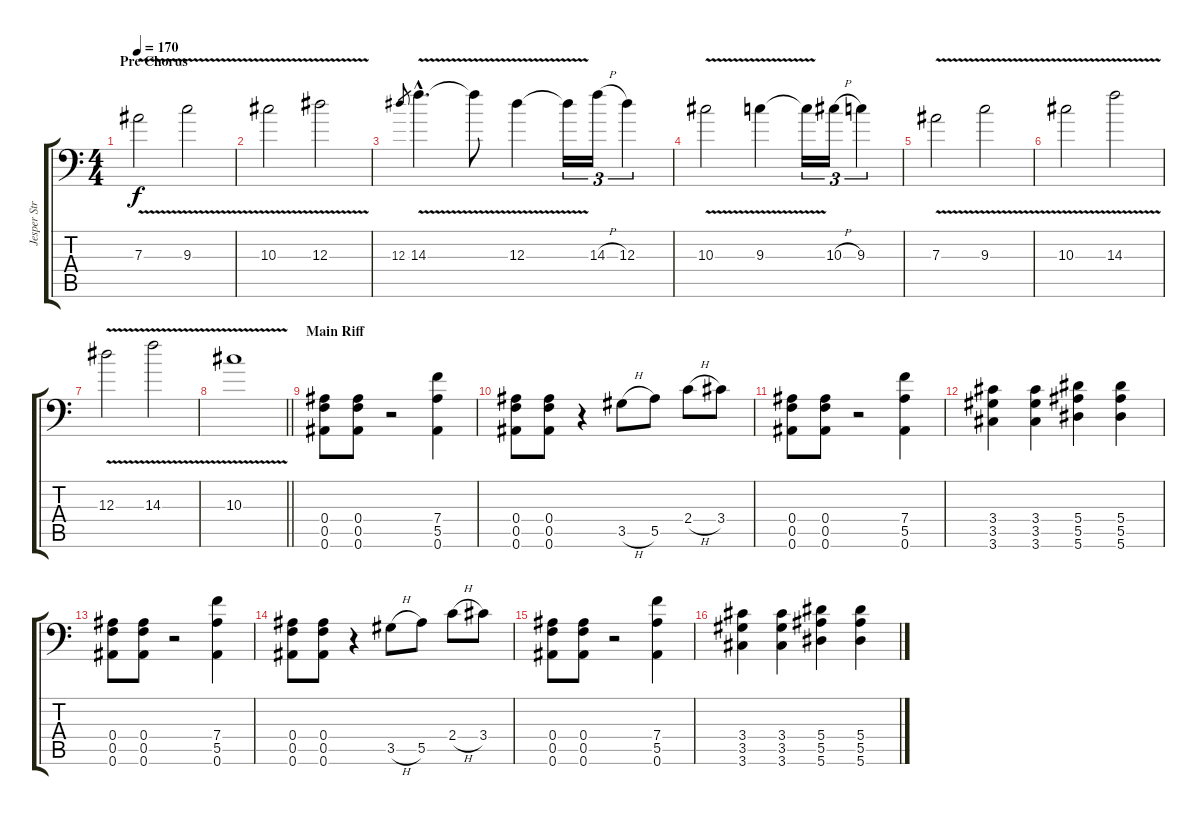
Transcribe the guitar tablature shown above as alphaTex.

\track ("Jesper Strömblad" "Jesper Str") {instrument distortionguitar}
\staff {score tabs}
\tuning (C4 G3 Eb3 Bb2 F2 Bb1) {hide}
\ts (4 4)
\section ("" "Pre Chorus")
\tempo 170
\clef f4
\ks c
7.3{v}.2{dy f} 9.3{v}.2 |
10.3{v}.2 12.3{v}.2 |
12.3.8{gr} 14.3{v hac}.4{d} 14.3{t}.8 12.3{v}.4 12.3{t}.16{tu (3 2)} 14.3{h}.16{tu (3 2)} 12.3.4{tu (3 2)} |
10.3{v}.2 9.3{v}.4 9.3{t}.16{tu (3 2)} 10.3{h}.16{tu (3 2)} 9.3.4{tu (3 2)} |
7.3{v}.2 9.3{v}.2 |
10.3{v}.2 14.3{v}.2 |
12.3{v}.2 14.3{v}.2 |
\barLineRight lightlight
10.3{v}.1 |
\section ("" "Main Riff")
(0.4 0.5 0.6).8 (0.4 0.5 0.6).8 r.2 (7.4 5.5 0.6).4 |
(0.4 0.5 0.6).8 (0.4 0.5 0.6).8 r.4 3.5{h}.8 5.5.8 2.4{h}.8 3.4.8 |
(0.4 0.5 0.6).8 (0.4 0.5 0.6).8 r.2 (7.4 5.5 0.6).4 |
(3.4 3.5 3.6).4 (3.4 3.5 3.6).4 (5.4 5.5 5.6).4 (5.4 5.5 5.6).4 |
(0.4 0.5 0.6).8 (0.4 0.5 0.6).8 r.2 (7.4 5.5 0.6).4 |
(0.4 0.5 0.6).8 (0.4 0.5 0.6).8 r.4 3.5{h}.8 5.5.8 2.4{h}.8 3.4.8 |
(0.4 0.5 0.6).8 (0.4 0.5 0.6).8 r.2 (7.4 5.5 0.6).4 |
(3.4 3.5 3.6).4 (3.4 3.5 3.6).4 (5.4 5.5 5.6).4 (5.4 5.5 5.6).4
